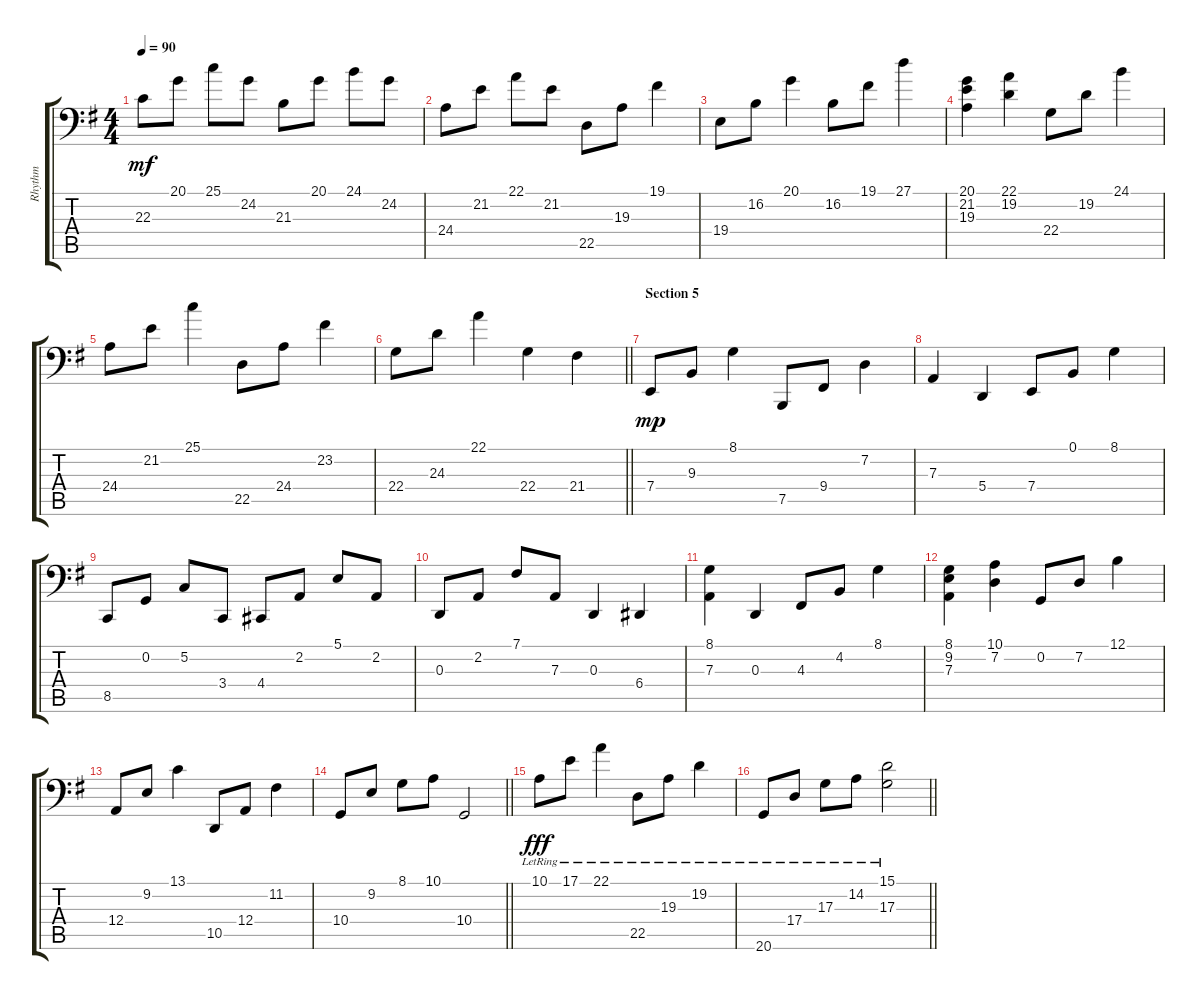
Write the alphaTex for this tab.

\track ("Rhythm" "Rhythm") {instrument brightacousticpiano}
\staff {score tabs}
\tuning (B2 G2 D2 A1 E1 B0) {hide}
\ts (4 4)
\tempo 90
\clef f4
\ks g
22.3.8{dy mf} 20.1.8 25.1.8 24.2.8 21.3.8 20.1.8 24.1.8 24.2.8 |
24.4.8 21.2.8 22.1.8 21.2.8 22.5.8 19.3.8 19.1.4 |
19.4.8 16.2.8 20.1.4 16.2.8 19.1.8 27.1.4 |
(20.1 21.2 19.3).4 (22.1 19.2).4 22.4.8 19.2.8 24.1.4 |
24.4.8 21.2.8 25.1.4 22.5.8 24.4.8 23.2.4 |
\barLineRight lightlight
22.4.8 24.3.8 22.1.4 22.4.4 21.4.4 |
\section ("" "Section 5")
7.4.8{dy mp instrument brightacousticpiano} 9.3.8 8.1.4 7.5.8 9.4.8 7.2.4 |
7.3.4 5.4.4 7.4.8 0.1.8 8.1.4 |
8.5.8 0.2.8 5.2.8 3.4.8 4.4.8 2.2.8 5.1.8 2.2.8 |
0.3.8 2.2.8 7.1.8 7.3.8 0.3.4 6.4.4 |
(8.1 7.3).4 0.3.4 4.3.8 4.2.8 8.1.4 |
(8.1 9.2 7.3).4 (10.1 7.2).4 0.2.8 7.2.8 12.1.4 |
12.4.8 9.2.8 13.1.4 10.5.8 12.4.8 11.2.4 |
\barLineRight lightlight
10.4.8 9.2.8 8.1.8 10.1.8 10.4.2 |
10.1{lr}.8{dy fff} 17.1{lr}.8 22.1{lr}.4 22.5{lr}.8 19.3{lr}.8 19.2{lr}.4 |
\barLineRight lightlight
20.6{lr}.8 17.4{lr}.8 17.3{lr}.8 14.2{lr}.8 (15.1{lr} 17.3{lr}).2
